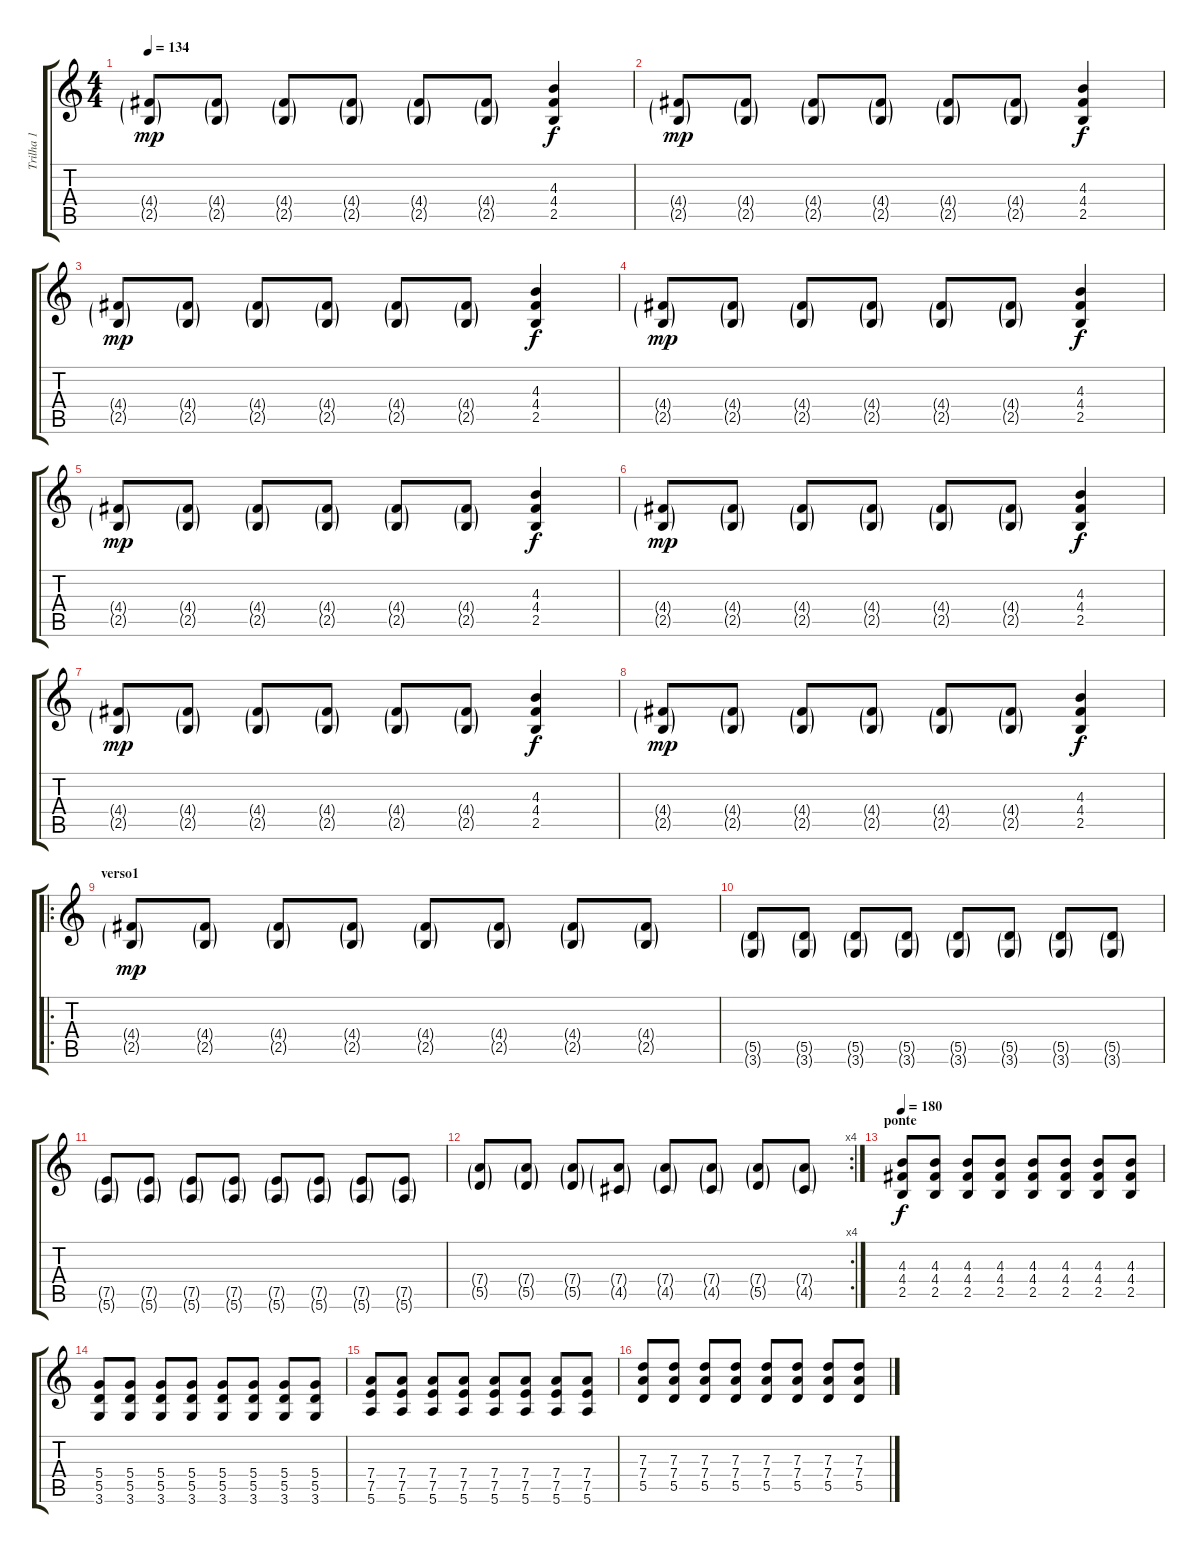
\track ("Trilha 1" "Trilha 1") {instrument distortionguitar}
\staff {score tabs}
\tuning (E4 B3 G3 D3 A2 E2) {hide}
\ts (4 4)
\tempo 134
\clef g2
\ks c
(4.4{g} 2.5{g}).8{dy mp instrument distortionguitar} (4.4{g} 2.5{g}).8 (4.4{g} 2.5{g}).8 (4.4{g} 2.5{g}).8 (4.4{g} 2.5{g}).8 (4.4{g} 2.5{g}).8 (4.3 4.4 2.5).4{dy f} |
(4.4{g} 2.5{g}).8{dy mp} (4.4{g} 2.5{g}).8 (4.4{g} 2.5{g}).8 (4.4{g} 2.5{g}).8 (4.4{g} 2.5{g}).8 (4.4{g} 2.5{g}).8 (4.3 4.4 2.5).4{dy f} |
(4.4{g} 2.5{g}).8{dy mp} (4.4{g} 2.5{g}).8 (4.4{g} 2.5{g}).8 (4.4{g} 2.5{g}).8 (4.4{g} 2.5{g}).8 (4.4{g} 2.5{g}).8 (4.3 4.4 2.5).4{dy f} |
(4.4{g} 2.5{g}).8{dy mp} (4.4{g} 2.5{g}).8 (4.4{g} 2.5{g}).8 (4.4{g} 2.5{g}).8 (4.4{g} 2.5{g}).8 (4.4{g} 2.5{g}).8 (4.3 4.4 2.5).4{dy f} |
(4.4{g} 2.5{g}).8{dy mp} (4.4{g} 2.5{g}).8 (4.4{g} 2.5{g}).8 (4.4{g} 2.5{g}).8 (4.4{g} 2.5{g}).8 (4.4{g} 2.5{g}).8 (4.3 4.4 2.5).4{dy f} |
(4.4{g} 2.5{g}).8{dy mp} (4.4{g} 2.5{g}).8 (4.4{g} 2.5{g}).8 (4.4{g} 2.5{g}).8 (4.4{g} 2.5{g}).8 (4.4{g} 2.5{g}).8 (4.3 4.4 2.5).4{dy f} |
(4.4{g} 2.5{g}).8{dy mp} (4.4{g} 2.5{g}).8 (4.4{g} 2.5{g}).8 (4.4{g} 2.5{g}).8 (4.4{g} 2.5{g}).8 (4.4{g} 2.5{g}).8 (4.3 4.4 2.5).4{dy f} |
(4.4{g} 2.5{g}).8{dy mp} (4.4{g} 2.5{g}).8 (4.4{g} 2.5{g}).8 (4.4{g} 2.5{g}).8 (4.4{g} 2.5{g}).8 (4.4{g} 2.5{g}).8 (4.3 4.4 2.5).4{dy f} |
\ro
\section ("" "verso1")
(4.4{g} 2.5{g}).8{dy mp} (4.4{g} 2.5{g}).8 (4.4{g} 2.5{g}).8 (4.4{g} 2.5{g}).8 (4.4{g} 2.5{g}).8 (4.4{g} 2.5{g}).8 (4.4{g} 2.5{g}).8 (4.4{g} 2.5{g}).8 |
(5.5{g} 3.6{g}).8 (5.5{g} 3.6{g}).8 (5.5{g} 3.6{g}).8 (5.5{g} 3.6{g}).8 (5.5{g} 3.6{g}).8 (5.5{g} 3.6{g}).8 (5.5{g} 3.6{g}).8 (5.5{g} 3.6{g}).8 |
(7.5{g} 5.6{g}).8 (7.5{g} 5.6{g}).8 (7.5{g} 5.6{g}).8 (7.5{g} 5.6{g}).8 (7.5{g} 5.6{g}).8 (7.5{g} 5.6{g}).8 (7.5{g} 5.6{g}).8 (7.5{g} 5.6{g}).8 |
\rc 4
(7.4{g} 5.5{g}).8 (7.4{g} 5.5{g}).8 (7.4{g} 5.5{g}).8 (7.4{g} 4.5{g}).8 (7.4{g} 4.5{g}).8 (7.4{g} 4.5{g}).8 (7.4{g} 5.5{g}).8 (7.4{g} 4.5{g}).8 |
\section ("" "ponte")
\tempo 180
(4.3 4.4 2.5).8{dy f} (4.3 4.4 2.5).8 (4.3 4.4 2.5).8 (4.3 4.4 2.5).8 (4.3 4.4 2.5).8 (4.3 4.4 2.5).8 (4.3 4.4 2.5).8 (4.3 4.4 2.5).8 |
(5.4 5.5 3.6).8 (5.4 5.5 3.6).8 (5.4 5.5 3.6).8 (5.4 5.5 3.6).8 (5.4 5.5 3.6).8 (5.4 5.5 3.6).8 (5.4 5.5 3.6).8 (5.4 5.5 3.6).8 |
(7.4 7.5 5.6).8 (7.4 7.5 5.6).8 (7.4 7.5 5.6).8 (7.4 7.5 5.6).8 (7.4 7.5 5.6).8 (7.4 7.5 5.6).8 (7.4 7.5 5.6).8 (7.4 7.5 5.6).8 |
(7.3 7.4 5.5).8 (7.3 7.4 5.5).8 (7.3 7.4 5.5).8 (7.3 7.4 5.5).8 (7.3 7.4 5.5).8 (7.3 7.4 5.5).8 (7.3 7.4 5.5).8 (7.3 7.4 5.5).8
